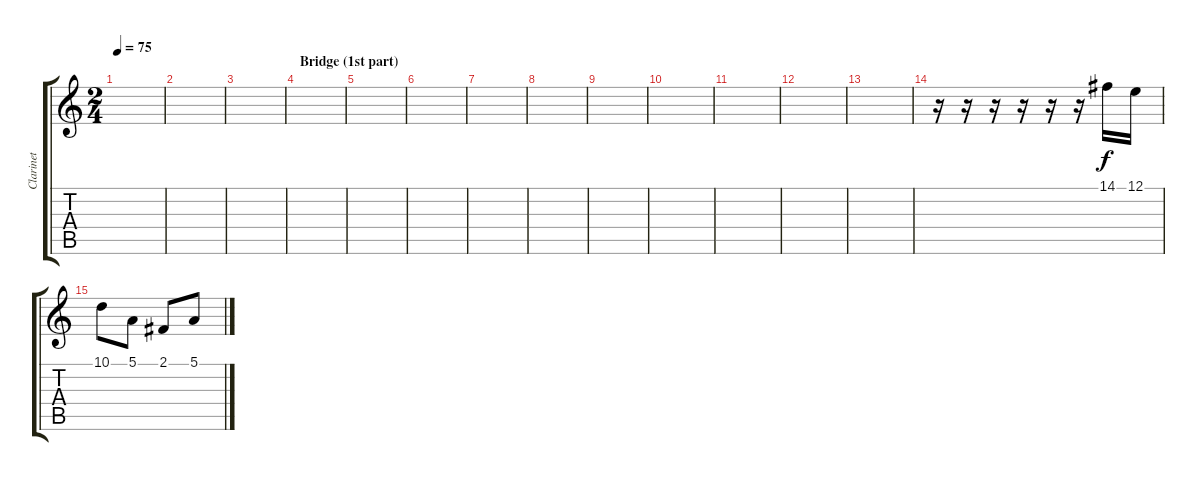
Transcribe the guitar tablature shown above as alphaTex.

\track ("Clarinet" "Clarinet") {instrument clarinet}
\staff {score tabs}
\tuning (E4 B3 G3 D3 A2 E2) {hide}
\ts (2 4)
\tempo 75
\clef g2
\ks c
|
|
|
\section ("" "Bridge (1st part)")
|
|
|
|
|
|
|
|
|
|
r.16 r.16 r.16 r.16 r.16 r.16 14.1.16 12.1.16 |
10.1.8 5.1.8 2.1.8 5.1.8
